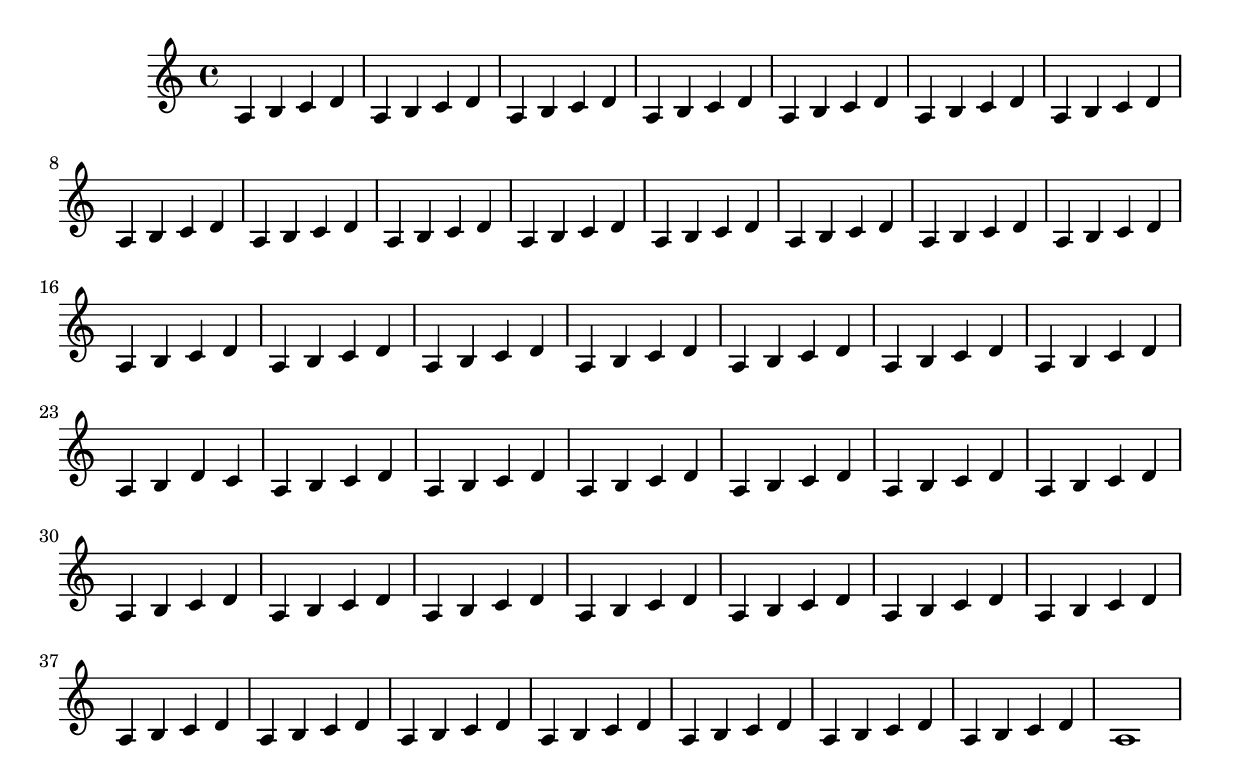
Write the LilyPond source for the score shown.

\version "2.15.31"

\header {
  texidoc = "Use @code{define-event-class}, scheme engraver methods,
and grob creation methods to create a fully functional text spanner
in scheme."
}

#(define my-grob-descriptions '())

#(define my-event-classes (ly:make-context-mod))

defineEventClass =
#(define-void-function (parser location class parent)
   (symbol? symbol?)
   (ly:add-context-mod
    my-event-classes
    `(apply
      ,(lambda (context class parent)
	 (ly:context-set-property!
	  context
	  'EventClasses
	  (event-class-cons
	   class
	   parent
	   (ly:context-property context 'EventClasses '()))))
      ,class ,parent)))

\defineEventClass #'scheme-text-span-event #'span-event

#(define (add-grob-definition grob-name grob-entry)
   (let* ((meta-entry   (assoc-get 'meta grob-entry))
          (class        (assoc-get 'class meta-entry))
          (ifaces-entry (assoc-get 'interfaces meta-entry)))
     (set-object-property! grob-name 'translation-type? list?)
     (set-object-property! grob-name 'is-grob? #t)
     (set! ifaces-entry (append (case class
                                  ((Item) '(item-interface))
                                  ((Spanner) '(spanner-interface))
                                  ((Paper_column) '((item-interface
                                                     paper-column-interface)))
                                  ((System) '((system-interface
                                               spanner-interface)))
                                  (else '(unknown-interface)))
                                ifaces-entry))
     (set! ifaces-entry (uniq-list (sort ifaces-entry symbol<?)))
     (set! ifaces-entry (cons 'grob-interface ifaces-entry))
     (set! meta-entry (assoc-set! meta-entry 'name grob-name))
     (set! meta-entry (assoc-set! meta-entry 'interfaces
                                  ifaces-entry))
     (set! grob-entry (assoc-set! grob-entry 'meta meta-entry))
     (set! my-grob-descriptions
           (cons (cons grob-name grob-entry)
                 my-grob-descriptions))))

#(add-grob-definition
  'SchemeTextSpanner
  `(
    (bound-details . ((left . ((Y . 0)
                               (padding . 0.25)
                               (attach-dir . ,LEFT)
                               ))
                      (left-broken . ((end-on-note . #t)))
                      (right . ((Y . 0)
                                (padding . 0.25)
                                ))
                      ))
    (dash-fraction . 0.2)
    (dash-period . 3.0)
    (direction . ,UP)
    (font-shape . italic)
    (left-bound-info . ,ly:line-spanner::calc-left-bound-info)
    (outside-staff-priority . 350)
    (right-bound-info . ,ly:line-spanner::calc-right-bound-info)
    (staff-padding . 0.8)
    (stencil . ,ly:line-spanner::print)
    (style . dashed-line)

    (meta . ((class . Spanner)
             (interfaces . (font-interface
                            line-interface
                            line-spanner-interface
                            side-position-interface))))))

#(define scheme-event-spanner-types
   '(
     (SchemeTextSpanEvent
      . ((description . "Used to signal where scheme text spanner brackets
start and stop.")
         (types . (general-music scheme-text-span-event span-event event))
         ))
     ))

#(set!
  scheme-event-spanner-types
  (map (lambda (x)
         (set-object-property! (car x)
                               'music-description
                               (cdr (assq 'description (cdr x))))
         (let ((lst (cdr x)))
           (set! lst (assoc-set! lst 'name (car x)))
           (set! lst (assq-remove! lst 'description))
           (hashq-set! music-name-to-property-table (car x) lst)
           (cons (car x) lst)))
       scheme-event-spanner-types))

#(set! music-descriptions
       (append scheme-event-spanner-types music-descriptions))

#(set! music-descriptions
       (sort music-descriptions alist<?))

#(define (add-bound-item spanner item)
   (if (null? (ly:spanner-bound spanner LEFT))
       (ly:spanner-set-bound! spanner LEFT item)
       (ly:spanner-set-bound! spanner RIGHT item)))

#(define (axis-offset-symbol axis)
   (if (eq? axis X) 'X-offset 'Y-offset))

#(define (set-axis! grob axis)
  (if (not (number? (ly:grob-property grob 'side-axis)))
      (begin
        (set! (ly:grob-property grob 'side-axis) axis)
        (ly:grob-chain-callback
         grob
         (if (eq? axis X)
             ly:side-position-interface::x-aligned-side
             ly:side-position-interface::y-aligned-side)
         (axis-offset-symbol axis)))))

schemeTextSpannerEngraver =
#(lambda (context)
   (let ((span '())
         (finished '())
         (current-event '())
         (event-drul '(() . ())))
     (make-engraver
      (listeners ((scheme-text-span-event engraver event)
		  (if (= START (ly:event-property event 'span-direction))
		      (set-car! event-drul event)
		      (set-cdr! event-drul event))))
      (acknowledgers ((note-column-interface engraver grob source-engraver)
		      (if (ly:spanner? span)
			  (begin
			    (ly:pointer-group-interface::add-grob span 'note-columns grob)
			    (add-bound-item span grob)))
		      (if (ly:spanner? finished)
			  (begin
			    (ly:pointer-group-interface::add-grob finished 'note-columns grob)
			    (add-bound-item finished grob)))))
      ((process-music trans)
       (if (ly:stream-event? (cdr event-drul))
	   (if (null? span)
	       (ly:warning "You're trying to end a scheme text spanner but you haven't started one.")
	       (begin (set! finished span)
		      (ly:engraver-announce-end-grob trans finished current-event)
		      (set! span '())
		      (set! current-event '())
		      (set-cdr! event-drul '()))))
       (if (ly:stream-event? (car event-drul))
	   (begin (set! current-event (car event-drul))
		  (set! span (ly:engraver-make-grob trans 'SchemeTextSpanner current-event))
		  (set-axis! span Y)
		  (set-car! event-drul '()))))
      ((stop-translation-timestep trans)
       (if (and (ly:spanner? span)
		(null? (ly:spanner-bound span LEFT)))
	   (set! (ly:spanner-bound span LEFT)
		 (ly:context-property context 'currentMusicalColumn)))
       (if (ly:spanner? finished)
	   (begin
	     (if (null? (ly:spanner-bound finished RIGHT))
		 (set! (ly:spanner-bound finished RIGHT)
		       (ly:context-property context 'currentMusicalColumn)))
	     (set! finished '())
	     (set! event-drul '(() . ())))))
      ((finalize trans)
       (if (ly:spanner? finished)
	   (begin
	     (if (null? (ly:spanner-bound finished RIGHT))
		 (set! (ly:spanner-bound finished RIGHT)
		       (ly:context-property context 'currentMusicalColumn)))
	     (set! finished '())))
       (if (ly:spanner? span)
	   (begin
	     (ly:warning "I think there's a dangling scheme text spanner :-(")
	     (ly:grob-suicide! span)
	     (set! span '())))))))

schemeTextSpannerStart =
#(make-span-event 'SchemeTextSpanEvent START)

schemeTextSpannerEnd =
#(make-span-event 'SchemeTextSpanEvent STOP)

\layout {
  \context {
    \Global
    \grobdescriptions #my-grob-descriptions
    #my-event-classes
  }
  \context {
    \Voice
    \consists \schemeTextSpannerEngraver
  }
}

\relative c' {
  a4 b\schemeTextSpannerStart c d |
  \repeat unfold 20 { a4 b c d | }
  a4 b c\schemeTextSpannerEnd d |
  \override SchemeTextSpanner #'to-barline = ##t
  a4\schemeTextSpannerStart b d c |
  \repeat unfold 20 { a4 b c d | }
  a1\schemeTextSpannerEnd |
}
